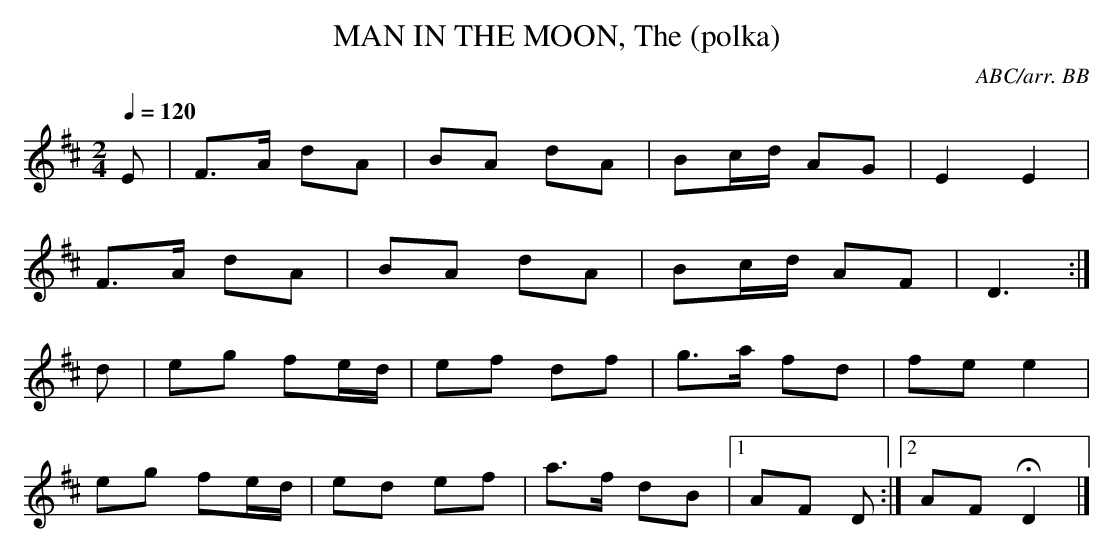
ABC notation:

X:1
T:MAN IN THE MOON, The (polka)
C:ABC/arr. BB
Q:1/4=120
L:1/8
M:2/4
K:D
E|F>A dA|BA dA|Bc/d/ AG|E2 E2|
F>A dA|BA dA|Bc/d/ AF|D3 :|
d|eg fe/d/|ef df|g>a fd|fe e2|
eg fe/d/|ed ef|a>f dB|1 AF D :|2 AF HD2|]
